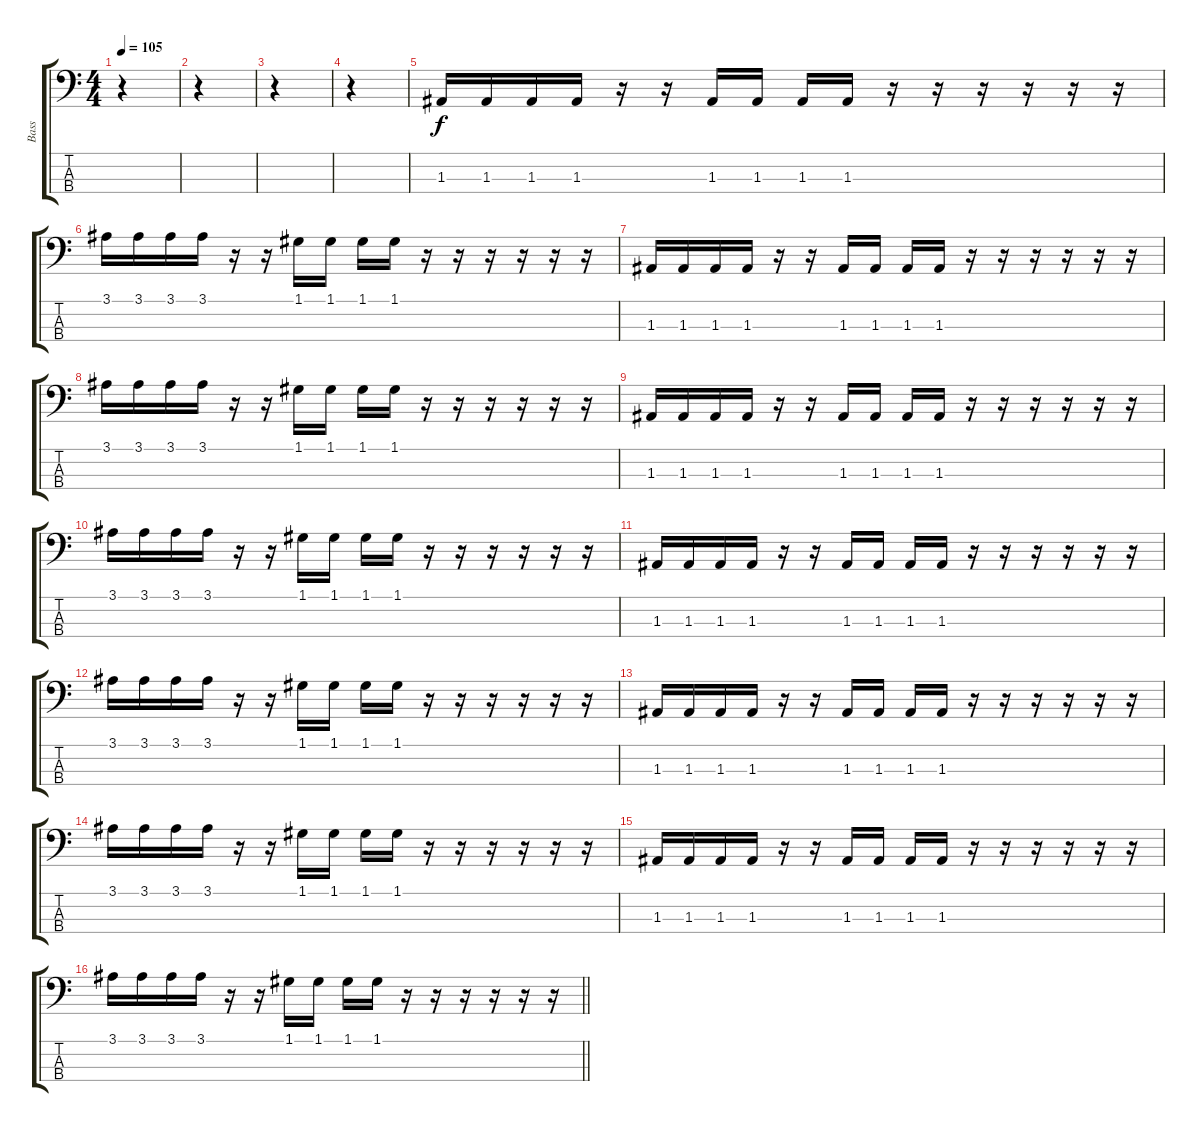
\track ("Bass" "Bass") {instrument electricbasspick}
\staff {score tabs}
\tuning (G2 D2 A1 E1) {hide}
\ts (4 4)
\tempo 105
\clef f4
\ks c
r.4{dy f instrument electricbasspick} |
r.4 |
r.4 |
r.4 |
1.3.16 1.3.16 1.3.16 1.3.16 r.16 r.16 1.3.16 1.3.16 1.3.16 1.3.16 r.16 r.16 r.16 r.16 r.16 r.16 |
3.1.16 3.1.16 3.1.16 3.1.16 r.16 r.16 1.1.16 1.1.16 1.1.16 1.1.16 r.16 r.16 r.16 r.16 r.16 r.16 |
1.3.16 1.3.16 1.3.16 1.3.16 r.16 r.16 1.3.16 1.3.16 1.3.16 1.3.16 r.16 r.16 r.16 r.16 r.16 r.16 |
3.1.16 3.1.16 3.1.16 3.1.16 r.16 r.16 1.1.16 1.1.16 1.1.16 1.1.16 r.16 r.16 r.16 r.16 r.16 r.16 |
1.3.16 1.3.16 1.3.16 1.3.16 r.16 r.16 1.3.16 1.3.16 1.3.16 1.3.16 r.16 r.16 r.16 r.16 r.16 r.16 |
3.1.16 3.1.16 3.1.16 3.1.16 r.16 r.16 1.1.16 1.1.16 1.1.16 1.1.16 r.16 r.16 r.16 r.16 r.16 r.16 |
1.3.16 1.3.16 1.3.16 1.3.16 r.16 r.16 1.3.16 1.3.16 1.3.16 1.3.16 r.16 r.16 r.16 r.16 r.16 r.16 |
3.1.16 3.1.16 3.1.16 3.1.16 r.16 r.16 1.1.16 1.1.16 1.1.16 1.1.16 r.16 r.16 r.16 r.16 r.16 r.16 |
1.3.16 1.3.16 1.3.16 1.3.16 r.16 r.16 1.3.16 1.3.16 1.3.16 1.3.16 r.16 r.16 r.16 r.16 r.16 r.16 |
3.1.16 3.1.16 3.1.16 3.1.16 r.16 r.16 1.1.16 1.1.16 1.1.16 1.1.16 r.16 r.16 r.16 r.16 r.16 r.16 |
1.3.16 1.3.16 1.3.16 1.3.16 r.16 r.16 1.3.16 1.3.16 1.3.16 1.3.16 r.16 r.16 r.16 r.16 r.16 r.16 |
\barLineRight lightlight
3.1.16 3.1.16 3.1.16 3.1.16 r.16 r.16 1.1.16 1.1.16 1.1.16 1.1.16 r.16 r.16 r.16 r.16 r.16 r.16
